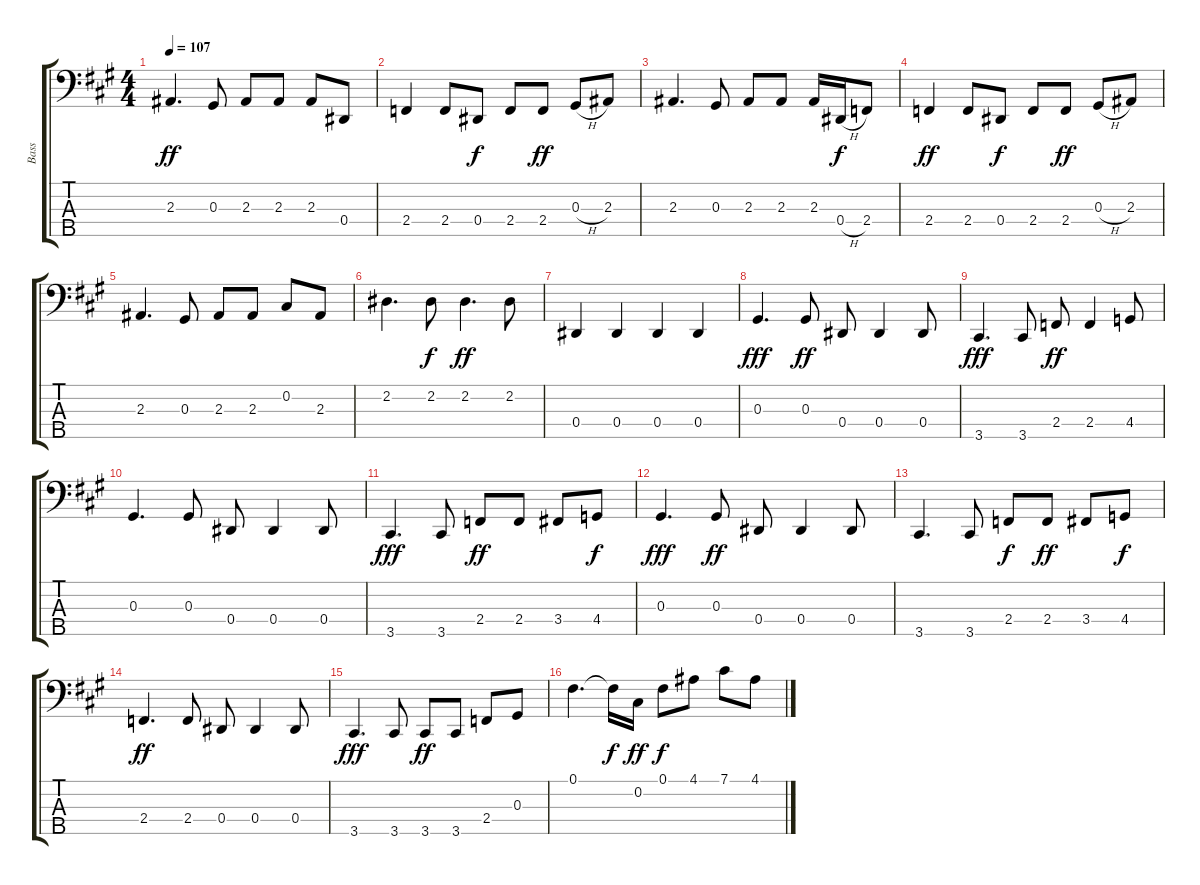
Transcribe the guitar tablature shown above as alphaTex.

\track ("Bass" "Bass") {instrument electricbassfinger}
\staff {score tabs}
\tuning (Gb2 Db2 Ab1 Eb1 Bb0) {hide}
\ts (4 4)
\tempo 107
\clef f4
\ks a
2.3.4{d dy ff} 0.3.8 2.3.8 2.3.8 2.3.8 0.4.8 |
2.4.4 2.4.8 0.4.8{dy f} 2.4.8 2.4.8{dy ff} 0.3{h}.8 2.3.8 |
2.3.4{d} 0.3.8 2.3.8 2.3.8 2.3.16 0.4{h}.16{dy f} 2.4.8 |
2.4.4{dy ff} 2.4.8 0.4.8{dy f} 2.4.8 2.4.8{dy ff} 0.3{h}.8 2.3.8 |
2.3.4{d} 0.3.8 2.3.8 2.3.8 0.2.8 2.3.8 |
2.2.4{d} 2.2.8{dy f} 2.2.4{d dy ff} 2.2.8 |
0.4.4 0.4.4 0.4.4 0.4.4 |
0.3.4{d dy fff} 0.3.8{dy ff} 0.4.8 0.4.4 0.4.8 |
3.5.4{d dy fff} 3.5.8 2.4.8{dy ff} 2.4.4 4.4.8 |
0.3.4{d} 0.3.8 0.4.8 0.4.4 0.4.8 |
3.5.4{d dy fff} 3.5.8 2.4.8{dy ff} 2.4.8 3.4.8 4.4.8{dy f} |
0.3.4{d dy fff} 0.3.8{dy ff} 0.4.8 0.4.4 0.4.8 |
3.5.4{d} 3.5.8 2.4.8{dy f} 2.4.8{dy ff} 3.4.8 4.4.8{dy f} |
2.4.4{d dy ff} 2.4.8 0.4.8 0.4.4 0.4.8 |
3.5.4{d dy fff} 3.5.8 3.5.8{dy ff} 3.5.8 2.4.8 0.3.8 |
0.1.4{d} 0.1{t}.16{dy f} 0.2.16{dy ff} 0.1.8{dy f} 4.1.8 7.1.8 4.1.8
